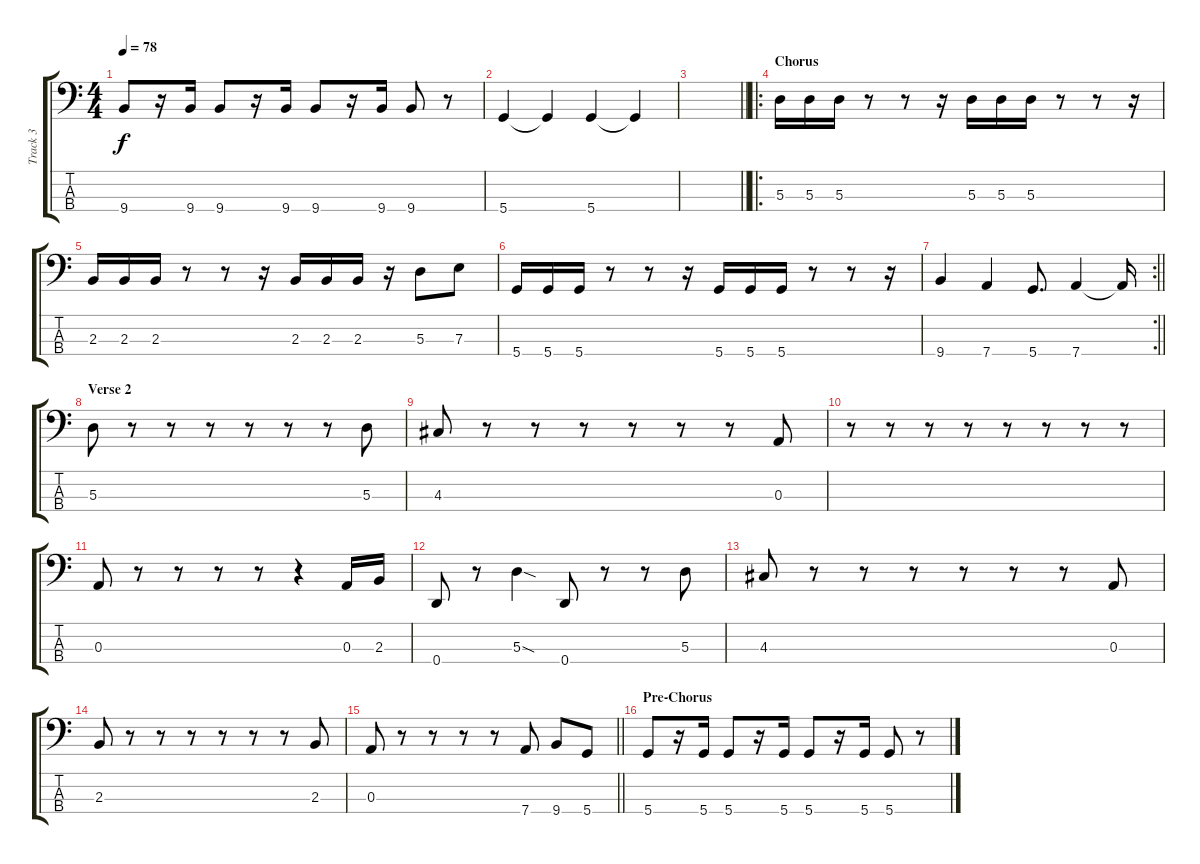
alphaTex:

\track ("Track 3" "Track 3") {instrument electricbassfinger}
\staff {score tabs}
\tuning (G2 D2 A1 D1) {hide}
\ts (4 4)
\tempo 78
\clef f4
\ks c
9.4.8{dy f} r.16 9.4.16 9.4.8 r.16 9.4.16 9.4.8 r.16 9.4.16 9.4.8 r.8 |
5.4.4 5.4{t}.4 5.4.4 5.4{t}.4 |
\barLineRight lightlight
|
\ro
\section ("" "Chorus")
5.3.16 5.3.16 5.3.16 r.8 r.8 r.16 5.3.16 5.3.16 5.3.16 r.8 r.8 r.16 |
2.3.16 2.3.16 2.3.16 r.8 r.8 r.16 2.3.16 2.3.16 2.3.16 r.16 5.3.8 7.3.8 |
5.4.16 5.4.16 5.4.16 r.8 r.8 r.16 5.4.16 5.4.16 5.4.16 r.8 r.8 r.16 |
\rc 2
\barLineRight lightlight
9.4.4 7.4.4 5.4.8{d} 7.4.4 7.4{t}.16 |
\section ("" "Verse 2")
5.3.8 r.8 r.8 r.8 r.8 r.8 r.8 5.3.8 |
4.3.8 r.8 r.8 r.8 r.8 r.8 r.8 0.3.8 |
r.8 r.8 r.8 r.8 r.8 r.8 r.8 r.8 |
0.3.8 r.8 r.8 r.8 r.8 r.4 0.3.16 2.3.16 |
0.4.8 r.8 5.3{sod}.4 0.4.8 r.8 r.8 5.3.8 |
4.3.8 r.8 r.8 r.8 r.8 r.8 r.8 0.3.8 |
2.3.8 r.8 r.8 r.8 r.8 r.8 r.8 2.3.8 |
\barLineRight lightlight
0.3.8 r.8 r.8 r.8 r.8 7.4.8 9.4.8 5.4.8 |
\section ("" "Pre-Chorus")
5.4.8 r.16 5.4.16 5.4.8 r.16 5.4.16 5.4.8 r.16 5.4.16 5.4.8 r.8
